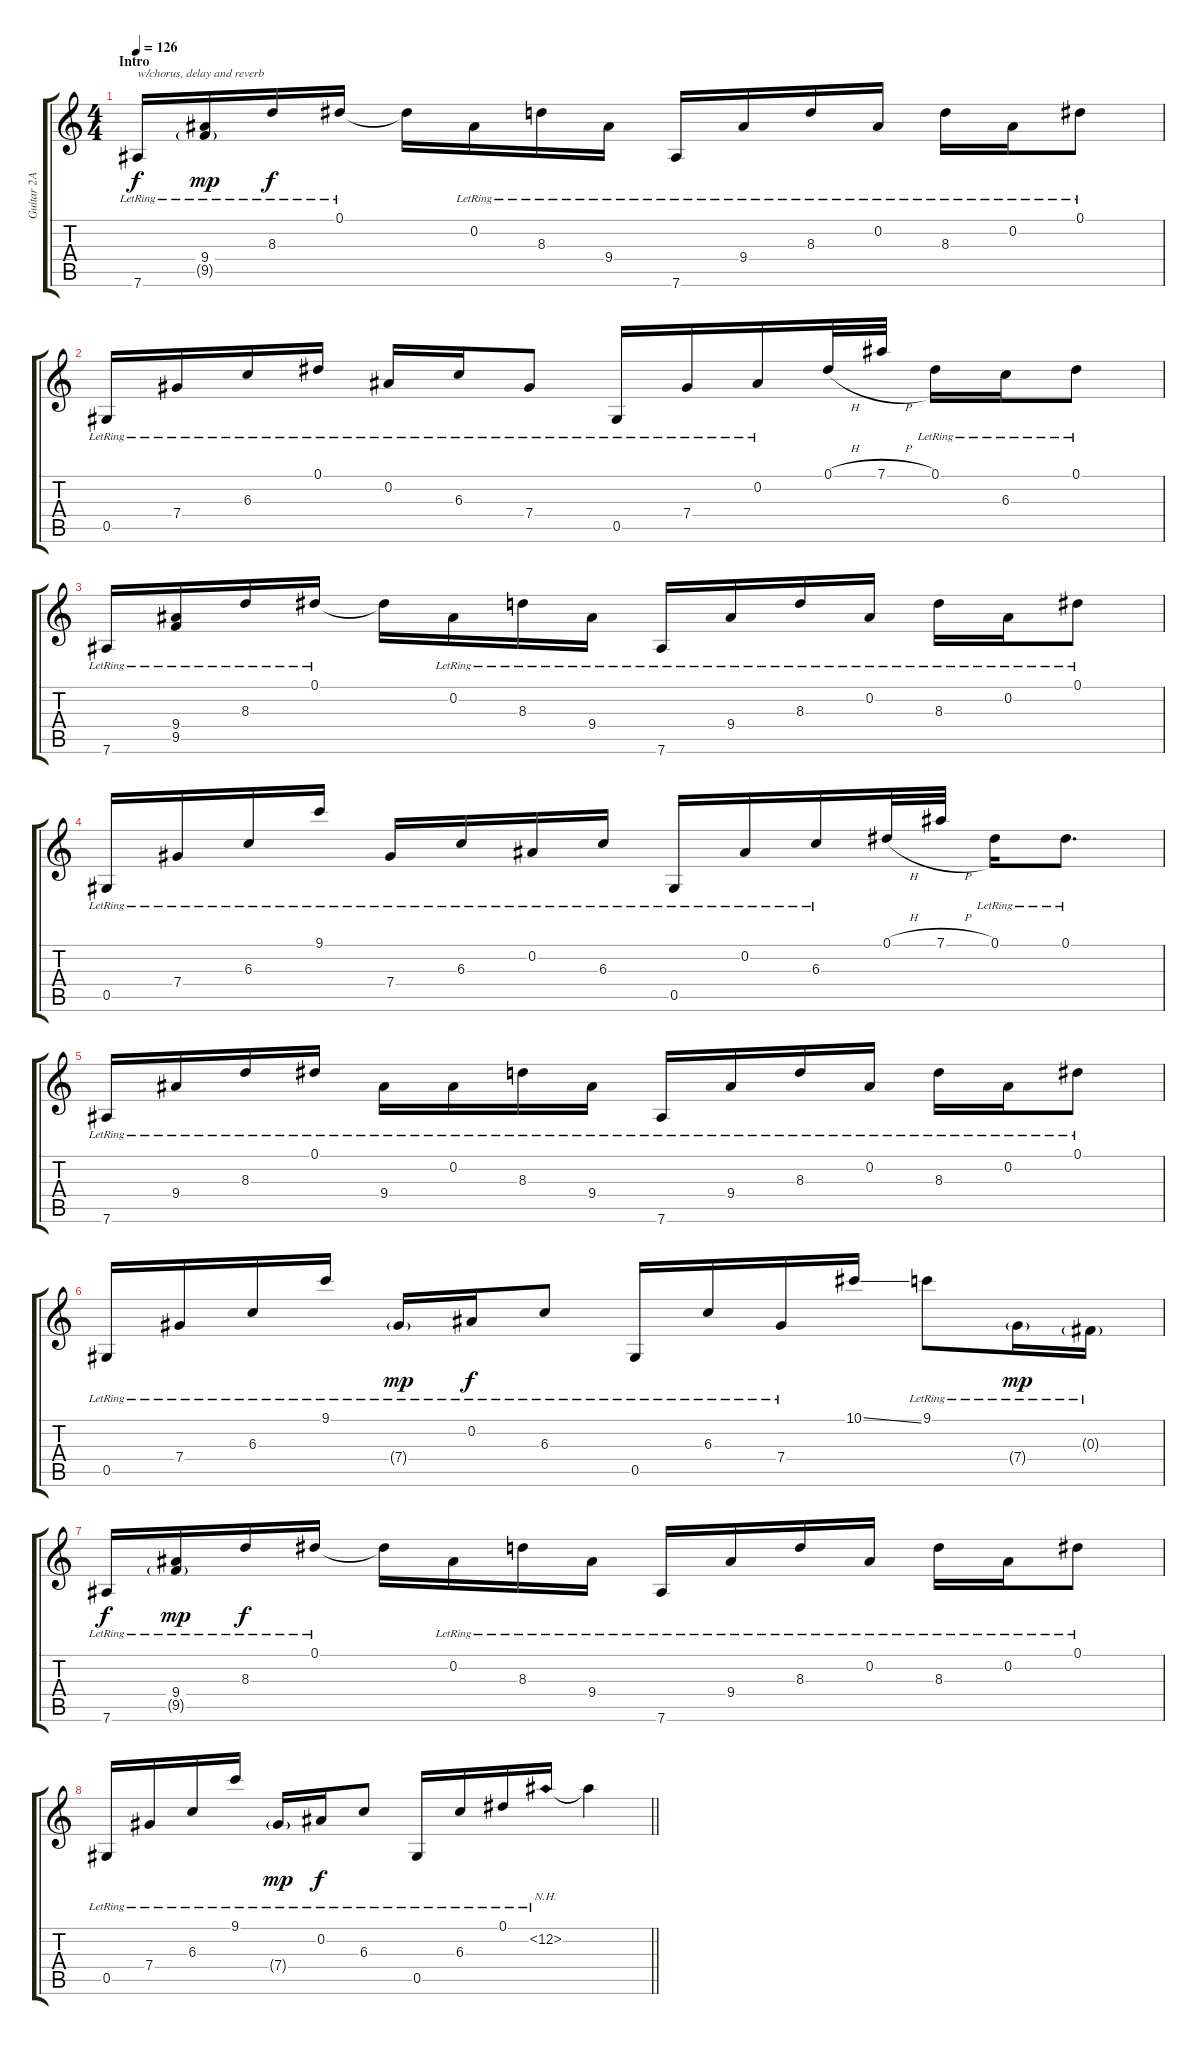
\track ("Guitar 2A" "Guitar 2A") {instrument distortionguitar}
\staff {score tabs}
\tuning (Eb4 Bb3 Gb3 Db3 Ab2 Eb2) {hide}
\ts (4 4)
\section ("" "Intro")
\tempo 126
\tempo 63
\tempo 126
\clef g2
\ks c
7.6{lr}.16{txt "w/chorus, delay and reverb" dy f instrument electricguitarclean} (9.4{lr} 9.5{g lr}).16{dy mp} 8.3{lr}.16{dy f} 0.1{lr}.16 0.1{t}.16 0.2{lr}.16 8.3{lr}.16 9.4{lr}.16 7.6{lr}.16 9.4{lr}.16 8.3{lr}.16 0.2{lr}.16 8.3{lr}.16 0.2{lr}.16 0.1{lr}.8 |
0.5{lr}.16 7.4{lr}.16 6.3{lr}.16 0.1{lr}.16 0.2{lr}.16 6.3{lr}.16 7.4{lr}.8 0.5{lr}.16 7.4{lr}.16 0.2{lr}.16 0.1{h}.32 7.1{h}.32 0.1{lr}.16 6.3{lr}.16 0.1{lr}.8 |
7.6{lr}.16 (9.4{lr} 9.5{lr}).16 8.3{lr}.16 0.1{lr}.16 0.1{t}.16 0.2{lr}.16 8.3{lr}.16 9.4{lr}.16 7.6{lr}.16 9.4{lr}.16 8.3{lr}.16 0.2{lr}.16 8.3{lr}.16 0.2{lr}.16 0.1{lr}.8 |
0.5{lr}.16 7.4{lr}.16 6.3{lr}.16 9.1{lr}.16 7.4{lr}.16 6.3{lr}.16 0.2{lr}.16 6.3{lr}.16 0.5{lr}.16 0.2{lr}.16 6.3{lr}.16 0.1{h}.32 7.1{h}.32 0.1{lr}.16 0.1{lr}.8{d} |
7.6{lr}.16 9.4{lr}.16 8.3{lr}.16 0.1{lr}.16 9.4{lr}.16 0.2{lr}.16 8.3{lr}.16 9.4{lr}.16 7.6{lr}.16 9.4{lr}.16 8.3{lr}.16 0.2{lr}.16 8.3{lr}.16 0.2{lr}.16 0.1{lr}.8 |
0.5{lr}.16 7.4{lr}.16 6.3{lr}.16 9.1{lr}.16 7.4{g lr}.16{dy mp} 0.2{lr}.16{dy f} 6.3{lr}.8 0.5{lr}.16 6.3{lr}.16 7.4{lr}.16 10.1{ss}.16 9.1{lr}.8 7.4{g lr}.16{dy mp} 0.3{g lr}.16 |
7.6{lr}.16{dy f} (9.4{lr} 9.5{g lr}).16{dy mp} 8.3{lr}.16{dy f} 0.1{lr}.16 0.1{t}.16 0.2{lr}.16 8.3{lr}.16 9.4{lr}.16 7.6{lr}.16 9.4{lr}.16 8.3{lr}.16 0.2{lr}.16 8.3{lr}.16 0.2{lr}.16 0.1{lr}.8 |
\barLineRight lightlight
0.5{lr}.16 7.4{lr}.16 6.3{lr}.16 9.1{lr}.16 7.4{g lr}.16{dy mp} 0.2{lr}.16{dy f} 6.3{lr}.8 0.5{lr}.16 6.3{lr}.16 0.1{lr}.16 12.2{nh lr}.16 12.2{t}.4
